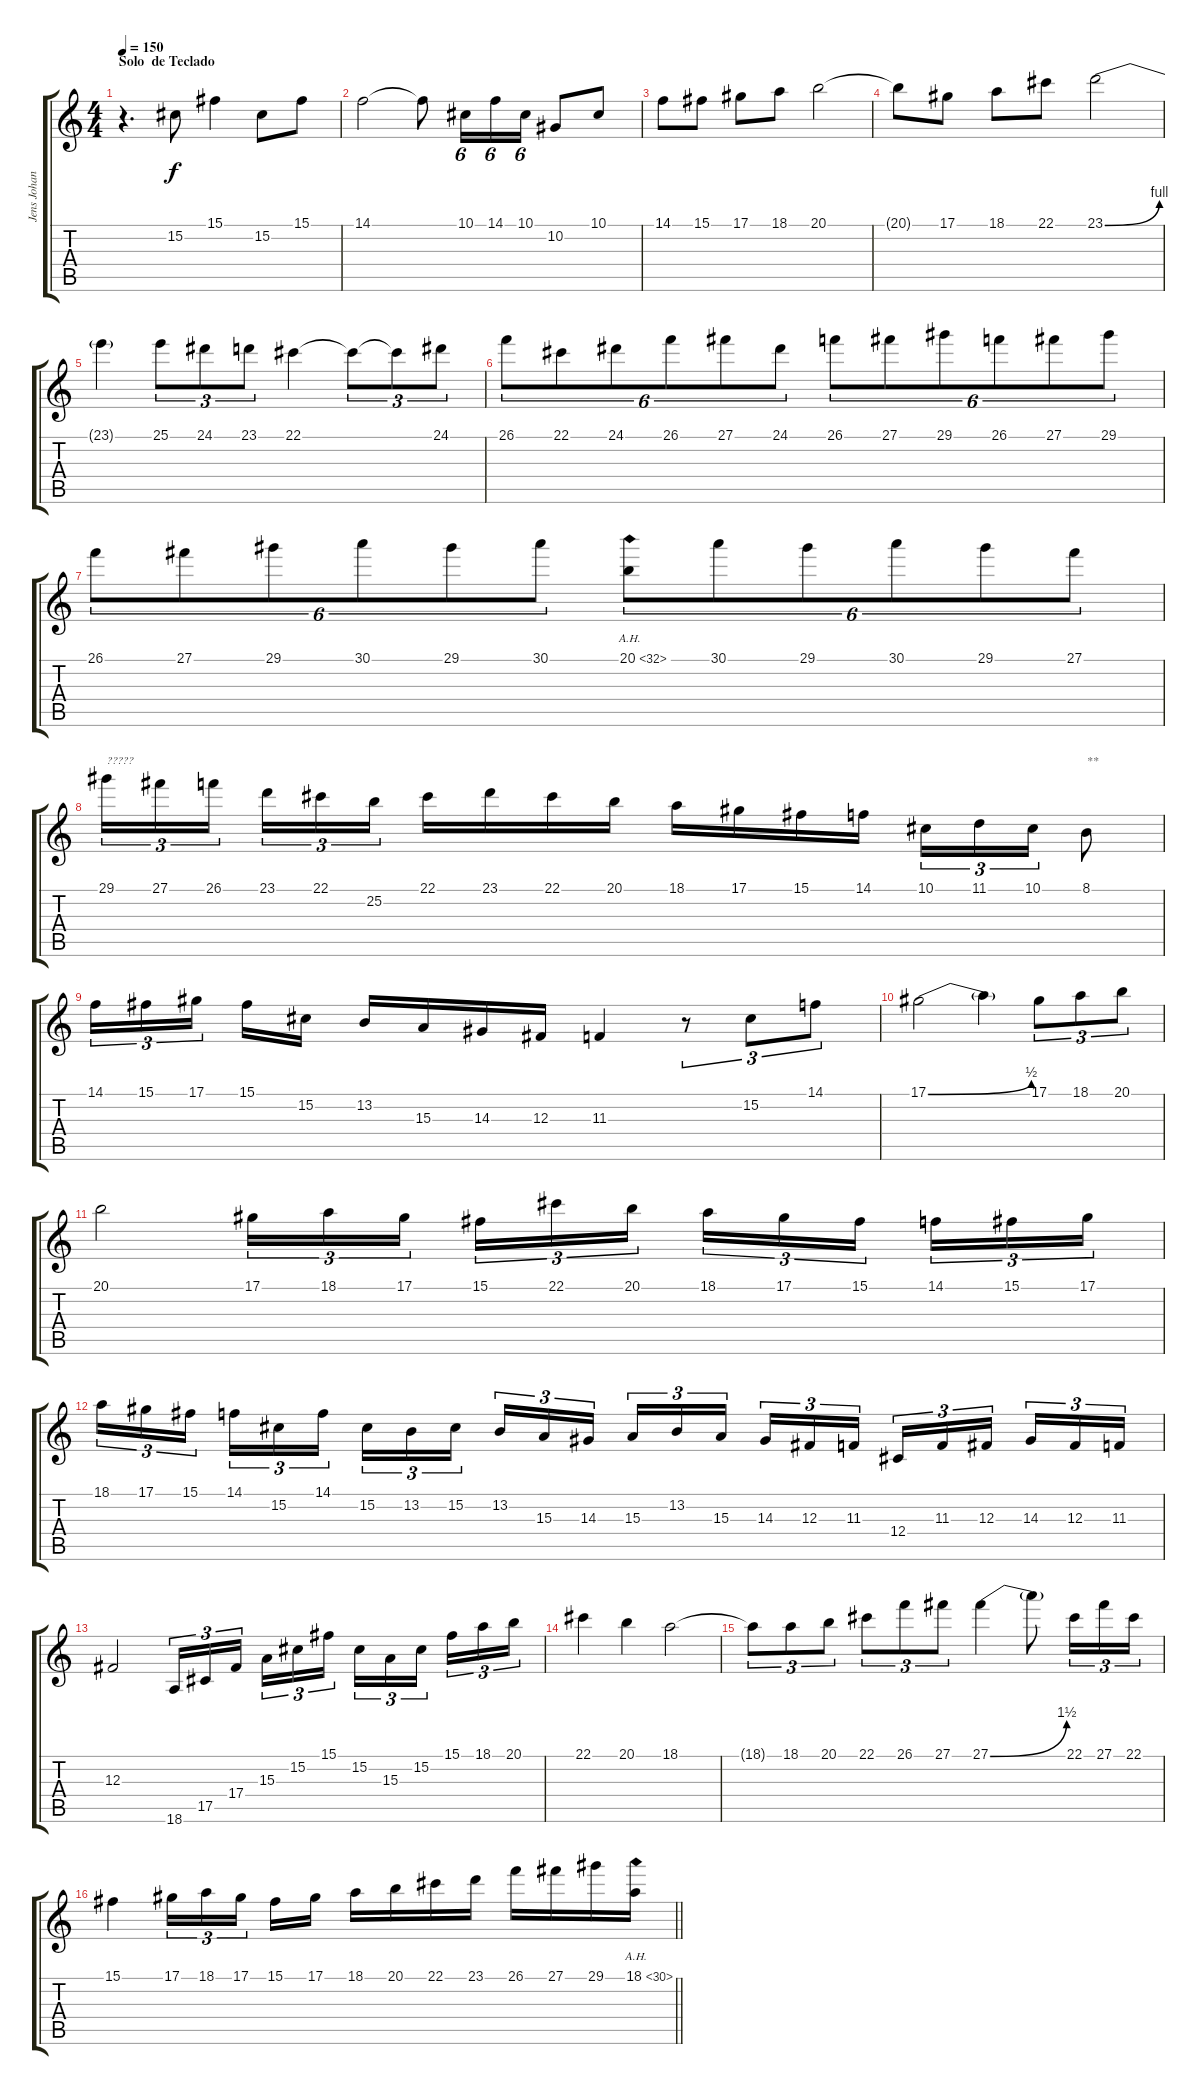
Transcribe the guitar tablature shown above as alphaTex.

\track ("Jens Johannson" "Jens Johan") {instrument harpsichord}
\staff {score tabs}
\tuning (Eb4 Bb3 Gb3 Db3 Ab2 Eb2) {hide}
\ts (4 4)
\section ("" "Solo  de Teclado")
\tempo 150
\clef g2
\ks c
r.4{d dy f instrument lead2sawtooth} 15.2.8 15.1.4 15.2.8 15.1.8 |
14.1.2 14.1{t}.8 10.1.16{tu (6 4)} 14.1.16{tu (6 4)} 10.1.16{tu (6 4)} 10.2.8 10.1.8 |
14.1.8 15.1.8 17.1.8 18.1.8 20.1.2 |
20.1{t}.8 17.1.8 18.1.8 22.1.8 23.1{be (bend 0 0 60 4)}.2 |
23.1{t}.4 25.1.8{tu (3 2)} 24.1.8{tu (3 2)} 23.1.8{tu (3 2)} 22.1.4 22.1{t}.8{tu (3 2)} 22.1{t}.8{tu (3 2)} 24.1.8{tu (3 2)} |
26.1.8{tu (6 4)} 22.1.8{tu (6 4)} 24.1.8{tu (6 4)} 26.1.8{tu (6 4)} 27.1.8{tu (6 4)} 24.1.8{tu (6 4)} 26.1.8{tu (6 4)} 27.1.8{tu (6 4)} 29.1.8{tu (6 4)} 26.1.8{tu (6 4)} 27.1.8{tu (6 4)} 29.1.8{tu (6 4)} |
26.1.8{tu (6 4)} 27.1.8{tu (6 4)} 29.1.8{tu (6 4)} 30.1.8{tu (6 4)} 29.1.8{tu (6 4)} 30.1.8{tu (6 4)} 20.1{ah 12}.8{tu (6 4)} 30.1.8{tu (6 4)} 29.1.8{tu (6 4)} 30.1.8{tu (6 4)} 29.1.8{tu (6 4)} 27.1.8{tu (6 4)} |
29.1.16{tu (3 2) txt "?????"} 27.1.16{tu (3 2)} 26.1.16{tu (3 2) beam splitsecondary} 23.1.16{tu (3 2)} 22.1.16{tu (3 2)} 25.2.16{tu (3 2)} 22.1.16 23.1.16 22.1.16 20.1.16 18.1.16 17.1.16 15.1.16 14.1.16 10.1.16{tu (3 2)} 11.1.16{tu (3 2)} 10.1.16{tu (3 2)} 8.1.8{txt "**"} |
14.1.16{tu (3 2)} 15.1.16{tu (3 2)} 17.1.16{tu (3 2) beam splitsecondary} 15.1.16 15.2.16 13.2.16 15.3.16 14.3.16 12.3.16 11.3.4 r.8{tu (3 2)} 15.2.8{tu (3 2)} 14.1.8{tu (3 2)} |
17.1{be (bend 0 0 60 2)}.2 17.1{t}.4 17.1.8{tu (3 2)} 18.1.8{tu (3 2)} 20.1.8{tu (3 2)} |
20.1.2 17.1.16{tu (3 2)} 18.1.16{tu (3 2)} 17.1.16{tu (3 2) beam splitsecondary} 15.1.16{tu (3 2)} 22.1.16{tu (3 2)} 20.1.16{tu (3 2)} 18.1.16{tu (3 2)} 17.1.16{tu (3 2)} 15.1.16{tu (3 2) beam splitsecondary} 14.1.16{tu (3 2)} 15.1.16{tu (3 2)} 17.1.16{tu (3 2)} |
18.1.16{tu (3 2)} 17.1.16{tu (3 2)} 15.1.16{tu (3 2) beam splitsecondary} 14.1.16{tu (3 2)} 15.2.16{tu (3 2)} 14.1.16{tu (3 2)} 15.2.16{tu (3 2)} 13.2.16{tu (3 2)} 15.2.16{tu (3 2) beam splitsecondary} 13.2.16{tu (3 2)} 15.3.16{tu (3 2)} 14.3.16{tu (3 2)} 15.3.16{tu (3 2)} 13.2.16{tu (3 2)} 15.3.16{tu (3 2) beam splitsecondary} 14.3.16{tu (3 2)} 12.3.16{tu (3 2)} 11.3.16{tu (3 2)} 12.4.16{tu (3 2)} 11.3.16{tu (3 2)} 12.3.16{tu (3 2) beam splitsecondary} 14.3.16{tu (3 2)} 12.3.16{tu (3 2)} 11.3.16{tu (3 2)} |
12.3.2 18.6.16{tu (3 2)} 17.5.16{tu (3 2)} 17.4.16{tu (3 2) beam splitsecondary} 15.3.16{tu (3 2)} 15.2.16{tu (3 2)} 15.1.16{tu (3 2)} 15.2.16{tu (3 2)} 15.3.16{tu (3 2)} 15.2.16{tu (3 2) beam splitsecondary} 15.1.16{tu (3 2)} 18.1.16{tu (3 2)} 20.1.16{tu (3 2)} |
22.1.4 20.1.4 18.1.2 |
18.1{t}.8{tu (3 2)} 18.1.8{tu (3 2)} 20.1.8{tu (3 2)} 22.1.8{tu (3 2)} 26.1.8{tu (3 2)} 27.1.8{tu (3 2)} 27.1{be (bend 0 0 60 6)}.4 27.1{t}.8 22.1.16{tu (3 2)} 27.1.16{tu (3 2)} 22.1.16{tu (3 2)} |
\barLineRight lightlight
15.1.4 17.1.16{tu (3 2)} 18.1.16{tu (3 2)} 17.1.16{tu (3 2) beam splitsecondary} 15.1.16 17.1.16 18.1.16 20.1.16 22.1.16 23.1.16 26.1.16 27.1.16 29.1.16 18.1{ah 12}.16
